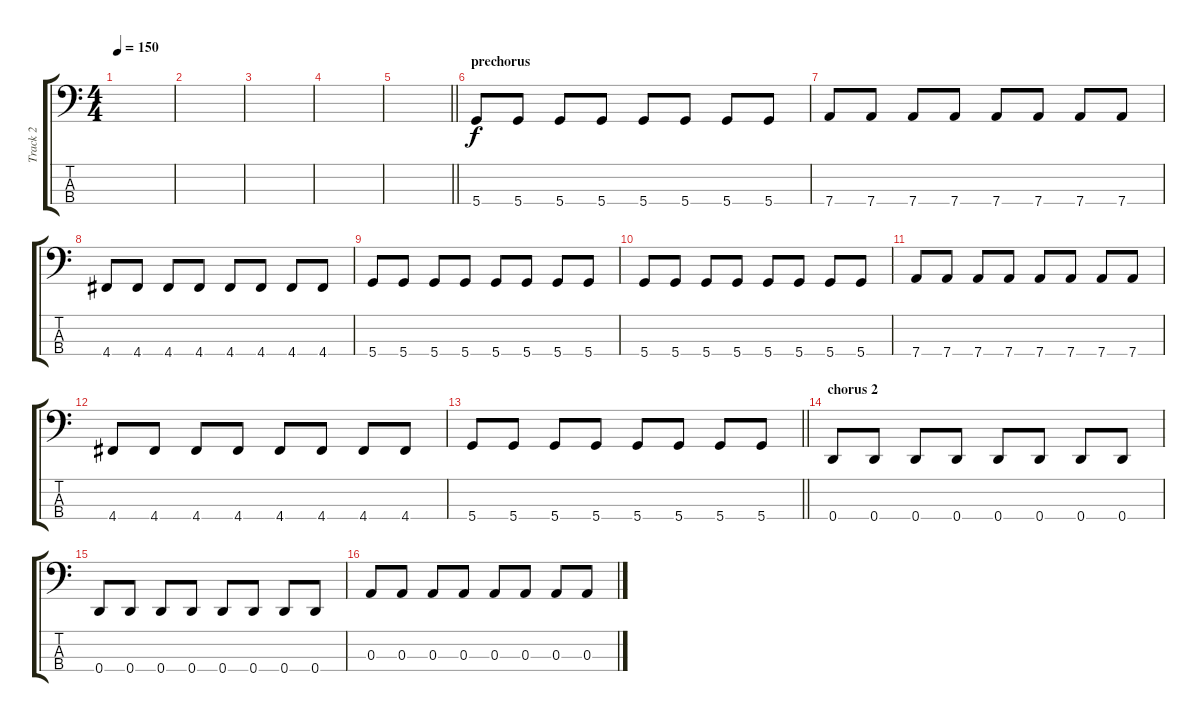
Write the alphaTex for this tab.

\track ("Track 2" "Track 2") {instrument electricbasspick}
\staff {score tabs}
\tuning (G2 D2 A1 D1) {hide}
\ts (4 4)
\tempo 150
\clef f4
\ks c
|
|
|
|
\barLineRight lightlight
|
\section ("" "prechorus")
5.4.8 5.4.8 5.4.8 5.4.8 5.4.8 5.4.8 5.4.8 5.4.8 |
7.4.8 7.4.8 7.4.8 7.4.8 7.4.8 7.4.8 7.4.8 7.4.8 |
4.4.8 4.4.8 4.4.8 4.4.8 4.4.8 4.4.8 4.4.8 4.4.8 |
5.4.8 5.4.8 5.4.8 5.4.8 5.4.8 5.4.8 5.4.8 5.4.8 |
5.4.8 5.4.8 5.4.8 5.4.8 5.4.8 5.4.8 5.4.8 5.4.8 |
7.4.8 7.4.8 7.4.8 7.4.8 7.4.8 7.4.8 7.4.8 7.4.8 |
4.4.8 4.4.8 4.4.8 4.4.8 4.4.8 4.4.8 4.4.8 4.4.8 |
\barLineRight lightlight
5.4.8 5.4.8 5.4.8 5.4.8 5.4.8 5.4.8 5.4.8 5.4.8 |
\section ("" "chorus 2")
0.4.8 0.4.8 0.4.8 0.4.8 0.4.8 0.4.8 0.4.8 0.4.8 |
0.4.8 0.4.8 0.4.8 0.4.8 0.4.8 0.4.8 0.4.8 0.4.8 |
0.3.8 0.3.8 0.3.8 0.3.8 0.3.8 0.3.8 0.3.8 0.3.8
